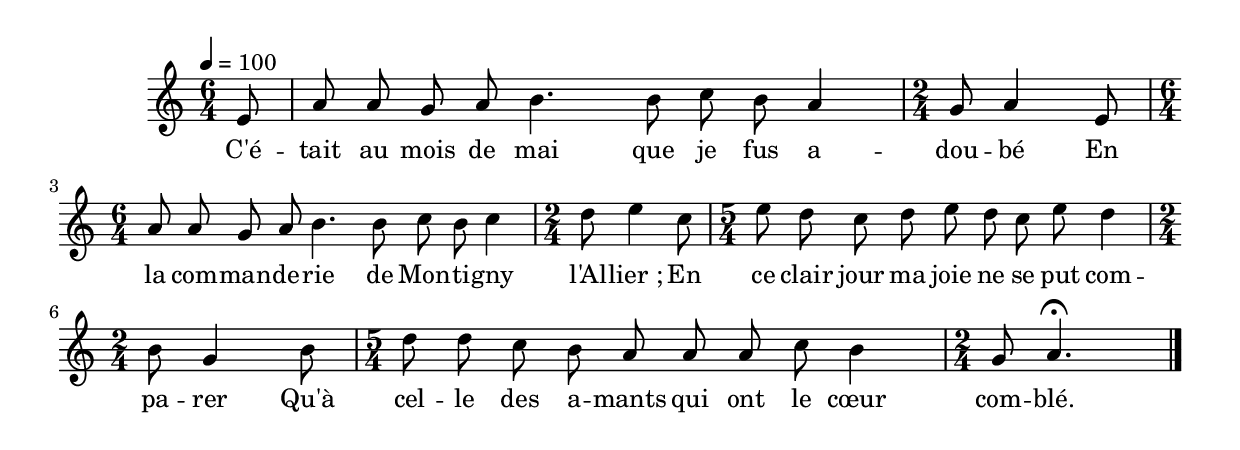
\version "2.12.1"
\include "italiano.ly"

\header {
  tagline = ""
}

MetriqueArmure = {
  \tempo 4=100
  \time 6/4
  \key do \major
}

MusiqueTheme = \relative mi' {
  \partial 8 mi8
  la la sol la si4. si8 do si la4
  \time 2/4 sol8 la4 mi8
  \time 6/4 la la sol la si4. si8 do si do4
  \time 2/4 re8 mi4 do8
  \time 5/4 mi re do re mi re do mi re4
  \time 2/4 si8 sol4 si8
  \time 5/4 re re do si la la la do si4
  \time 2/4 sol8 la4.\fermata
  \bar "|."}

Paroles = \lyricmode {
  C'é -- tait au mois de mai que je fus a -- dou -- bé
  En la com -- man -- de -- rie de Mon -- ti -- gny l'Al -- lier_;
  En ce clair jour ma joie ne se put com -- pa -- rer
  Qu'à cel -- le des a -- mants qui ont le cœur com -- blé.
}

\score{
    \new Staff <<
      \set Staff.midiInstrument = "flute"
      \new Voice = "theme" {
	\autoBeamOff
	\MetriqueArmure
	\MusiqueTheme \break
      }
      \new Lyrics \lyricsto theme {
	\Paroles
      }
    >>
\layout{}
\midi{}
}
